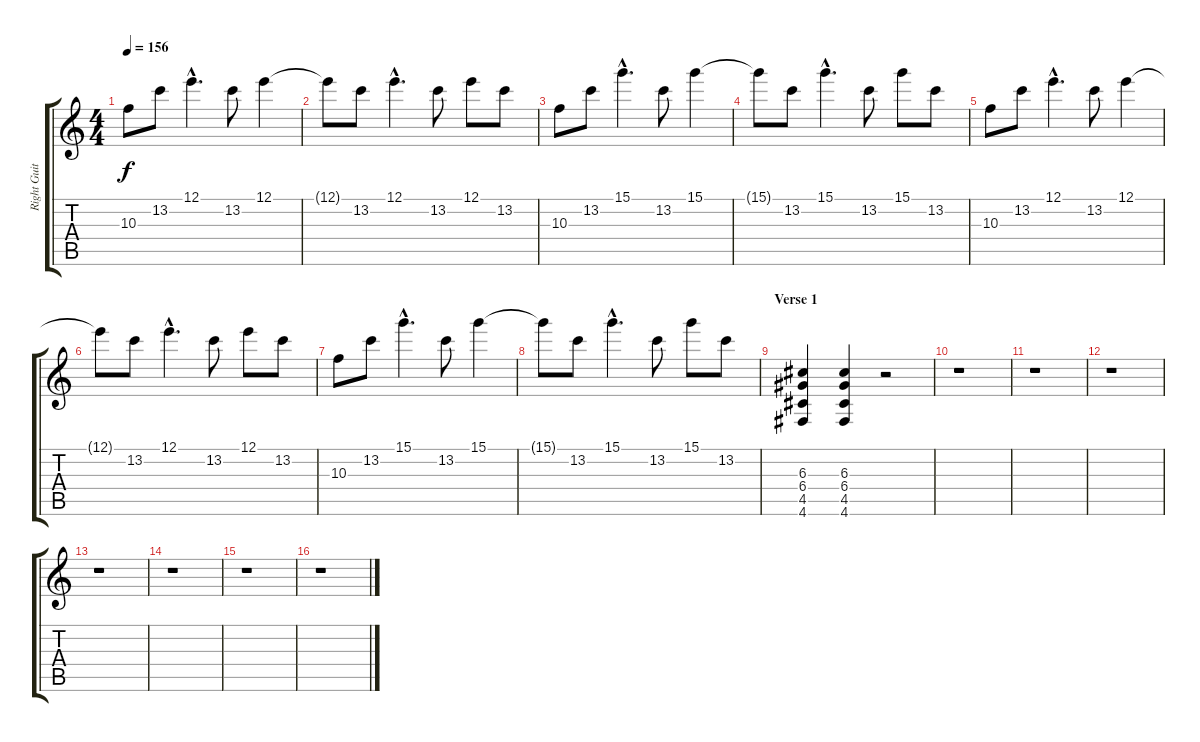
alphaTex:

\track ("Right Guitar (lead)" "Right Guit") {instrument distortionguitar}
\staff {score tabs}
\tuning (E4 B3 G3 D3 A2 D2) {hide}
\ts (4 4)
\tempo 156
\clef g2
\ks c
10.3.8{dy f} 13.2.8 12.1{hac}.4{d} 13.2.8 12.1.4 |
12.1{t}.8 13.2.8 12.1{hac}.4{d} 13.2.8 12.1.8 13.2.8 |
10.3.8 13.2.8 15.1{hac}.4{d} 13.2.8 15.1.4 |
15.1{t}.8 13.2.8 15.1{hac}.4{d} 13.2.8 15.1.8 13.2.8 |
10.3.8 13.2.8 12.1{hac}.4{d} 13.2.8 12.1.4 |
12.1{t}.8 13.2.8 12.1{hac}.4{d} 13.2.8 12.1.8 13.2.8 |
10.3.8 13.2.8 15.1{hac}.4{d} 13.2.8 15.1.4 |
15.1{t}.8 13.2.8 15.1{hac}.4{d} 13.2.8 15.1.8 13.2.8 |
\section ("" "Verse 1")
(6.3 6.4 4.5 4.6).4 (6.3 6.4 4.5 4.6).4 r.2 |
r.1 |
r.1 |
r.1 |
r.1 |
r.1 |
r.1 |
r.1
